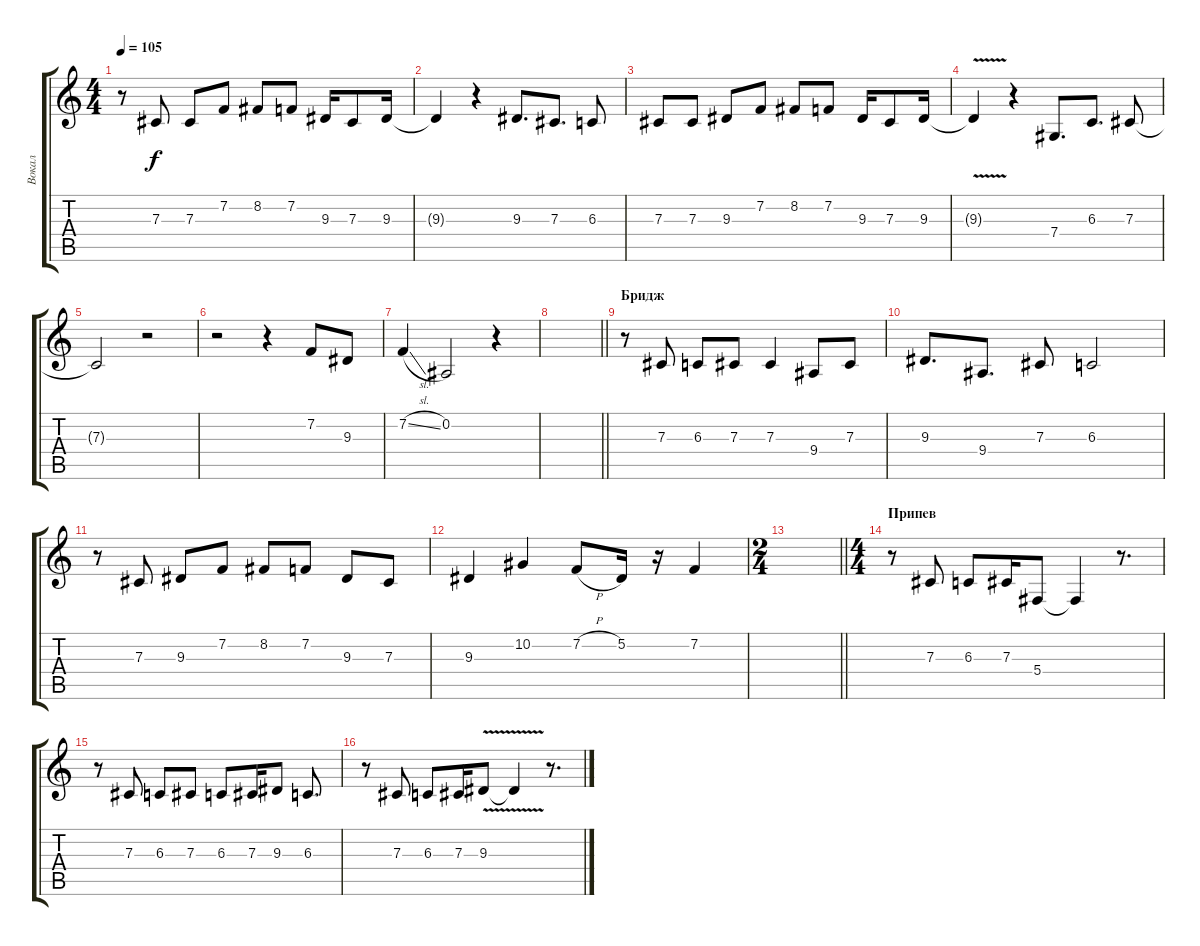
\track ("Вокал" "Вокал") {instrument flute}
\staff {score tabs}
\tuning (Eb4 Bb3 Gb3 Db3 Ab2 Eb2) {hide}
\ts (4 4)
\tempo 105
\clef g2
\ks c
r.8{dy f} 7.3.8 7.3.8 7.2.8 8.2.8 7.2.8 9.3.16 7.3.8 9.3.16 |
9.3{t}.4 r.4 9.3.8{d} 7.3.8{d} 6.3.8 |
7.3.8 7.3.8 9.3.8 7.2.8 8.2.8 7.2.8 9.3.16 7.3.8 9.3.16 |
9.3{v t}.4 r.4 7.4.8{d} 6.3.8{d} 7.3.8 |
7.3{t}.2 r.2 |
r.2 r.4 7.2.8 9.3.8 |
7.2{sl}.4 0.2.2 r.4 |
\barLineRight lightlight
|
\section ("" "Бридж")
r.8 7.3.8 6.3.8 7.3.8 7.3.4 9.4.8 7.3.8 |
9.3.8{d} 9.4.8{d} 7.3.8 6.3.2 |
r.8 7.3.8 9.3.8 7.2.8 8.2.8 7.2.8 9.3.8 7.3.8 |
9.3.4 10.2.4 7.2{h}.8 5.2.16 r.16 7.2.4 |
\ts (2 4)
\barLineRight lightlight
|
\ts (4 4)
\section ("" "Припев")
r.8 7.3.8 6.3.8 7.3.16 5.4.8 5.4{t}.4 r.8{d} |
r.8 7.3.8 6.3.8 7.3.8 6.3.8 7.3.16 9.3.8 6.3.8{d} |
r.8 7.3.8 6.3.8 7.3.16 9.3{v}.8 9.3{t}.4 r.8{d}
